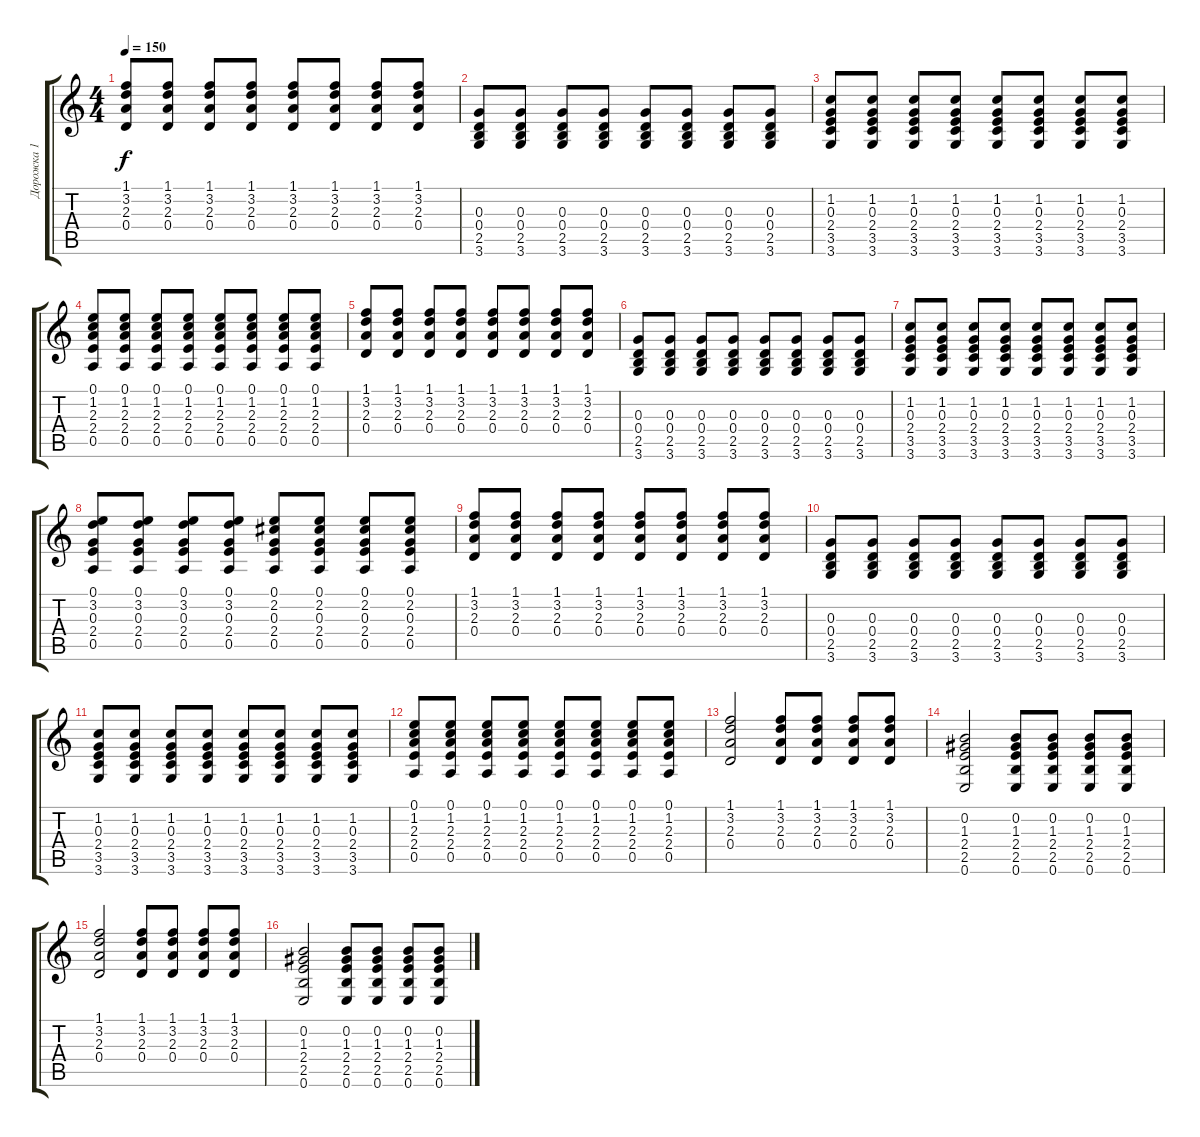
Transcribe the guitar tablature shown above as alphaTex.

\track ("Дорожка 1" "Дорожка 1") {instrument acousticguitarsteel}
\staff {score tabs}
\tuning (E4 B3 G3 D3 A2 E2) {hide}
\ts (4 4)
\tempo 150
\clef g2
\ks c
(1.1 3.2 2.3 0.4).8{dy f} (1.1 3.2 2.3 0.4).8 (1.1 3.2 2.3 0.4).8 (1.1 3.2 2.3 0.4).8 (1.1 3.2 2.3 0.4).8 (1.1 3.2 2.3 0.4).8 (1.1 3.2 2.3 0.4).8 (1.1 3.2 2.3 0.4).8 |
(0.3 0.4 2.5 3.6).8 (0.3 0.4 2.5 3.6).8 (0.3 0.4 2.5 3.6).8 (0.3 0.4 2.5 3.6).8 (0.3 0.4 2.5 3.6).8 (0.3 0.4 2.5 3.6).8 (0.3 0.4 2.5 3.6).8 (0.3 0.4 2.5 3.6).8 |
(1.2 0.3 2.4 3.5 3.6).8 (1.2 0.3 2.4 3.5 3.6).8 (1.2 0.3 2.4 3.5 3.6).8 (1.2 0.3 2.4 3.5 3.6).8 (1.2 0.3 2.4 3.5 3.6).8 (1.2 0.3 2.4 3.5 3.6).8 (1.2 0.3 2.4 3.5 3.6).8 (1.2 0.3 2.4 3.5 3.6).8 |
(0.1 1.2 2.3 2.4 0.5).8 (0.1 1.2 2.3 2.4 0.5).8 (0.1 1.2 2.3 2.4 0.5).8 (0.1 1.2 2.3 2.4 0.5).8 (0.1 1.2 2.3 2.4 0.5).8 (0.1 1.2 2.3 2.4 0.5).8 (0.1 1.2 2.3 2.4 0.5).8 (0.1 1.2 2.3 2.4 0.5).8 |
(1.1 3.2 2.3 0.4).8 (1.1 3.2 2.3 0.4).8 (1.1 3.2 2.3 0.4).8 (1.1 3.2 2.3 0.4).8 (1.1 3.2 2.3 0.4).8 (1.1 3.2 2.3 0.4).8 (1.1 3.2 2.3 0.4).8 (1.1 3.2 2.3 0.4).8 |
(0.3 0.4 2.5 3.6).8 (0.3 0.4 2.5 3.6).8 (0.3 0.4 2.5 3.6).8 (0.3 0.4 2.5 3.6).8 (0.3 0.4 2.5 3.6).8 (0.3 0.4 2.5 3.6).8 (0.3 0.4 2.5 3.6).8 (0.3 0.4 2.5 3.6).8 |
(1.2 0.3 2.4 3.5 3.6).8 (1.2 0.3 2.4 3.5 3.6).8 (1.2 0.3 2.4 3.5 3.6).8 (1.2 0.3 2.4 3.5 3.6).8 (1.2 0.3 2.4 3.5 3.6).8 (1.2 0.3 2.4 3.5 3.6).8 (1.2 0.3 2.4 3.5 3.6).8 (1.2 0.3 2.4 3.5 3.6).8 |
(0.1 3.2 0.3 2.4 0.5).8 (0.1 3.2 0.3 2.4 0.5).8 (0.1 3.2 0.3 2.4 0.5).8 (0.1 3.2 0.3 2.4 0.5).8 (0.1 2.2 0.3 2.4 0.5).8 (0.1 2.2 0.3 2.4 0.5).8 (0.1 2.2 0.3 2.4 0.5).8 (0.1 2.2 0.3 2.4 0.5).8 |
(1.1 3.2 2.3 0.4).8 (1.1 3.2 2.3 0.4).8 (1.1 3.2 2.3 0.4).8 (1.1 3.2 2.3 0.4).8 (1.1 3.2 2.3 0.4).8 (1.1 3.2 2.3 0.4).8 (1.1 3.2 2.3 0.4).8 (1.1 3.2 2.3 0.4).8 |
(0.3 0.4 2.5 3.6).8 (0.3 0.4 2.5 3.6).8 (0.3 0.4 2.5 3.6).8 (0.3 0.4 2.5 3.6).8 (0.3 0.4 2.5 3.6).8 (0.3 0.4 2.5 3.6).8 (0.3 0.4 2.5 3.6).8 (0.3 0.4 2.5 3.6).8 |
(1.2 0.3 2.4 3.5 3.6).8 (1.2 0.3 2.4 3.5 3.6).8 (1.2 0.3 2.4 3.5 3.6).8 (1.2 0.3 2.4 3.5 3.6).8 (1.2 0.3 2.4 3.5 3.6).8 (1.2 0.3 2.4 3.5 3.6).8 (1.2 0.3 2.4 3.5 3.6).8 (1.2 0.3 2.4 3.5 3.6).8 |
(0.1 1.2 2.3 2.4 0.5).8 (0.1 1.2 2.3 2.4 0.5).8 (0.1 1.2 2.3 2.4 0.5).8 (0.1 1.2 2.3 2.4 0.5).8 (0.1 1.2 2.3 2.4 0.5).8 (0.1 1.2 2.3 2.4 0.5).8 (0.1 1.2 2.3 2.4 0.5).8 (0.1 1.2 2.3 2.4 0.5).8 |
(1.1 3.2 2.3 0.4).2 (1.1 3.2 2.3 0.4).8 (1.1 3.2 2.3 0.4).8 (1.1 3.2 2.3 0.4).8 (1.1 3.2 2.3 0.4).8 |
(0.2 1.3 2.4 2.5 0.6).2 (0.2 1.3 2.4 2.5 0.6).8 (0.2 1.3 2.4 2.5 0.6).8 (0.2 1.3 2.4 2.5 0.6).8 (0.2 1.3 2.4 2.5 0.6).8 |
(1.1 3.2 2.3 0.4).2 (1.1 3.2 2.3 0.4).8 (1.1 3.2 2.3 0.4).8 (1.1 3.2 2.3 0.4).8 (1.1 3.2 2.3 0.4).8 |
(0.2 1.3 2.4 2.5 0.6).2 (0.2 1.3 2.4 2.5 0.6).8 (0.2 1.3 2.4 2.5 0.6).8 (0.2 1.3 2.4 2.5 0.6).8 (0.2 1.3 2.4 2.5 0.6).8
